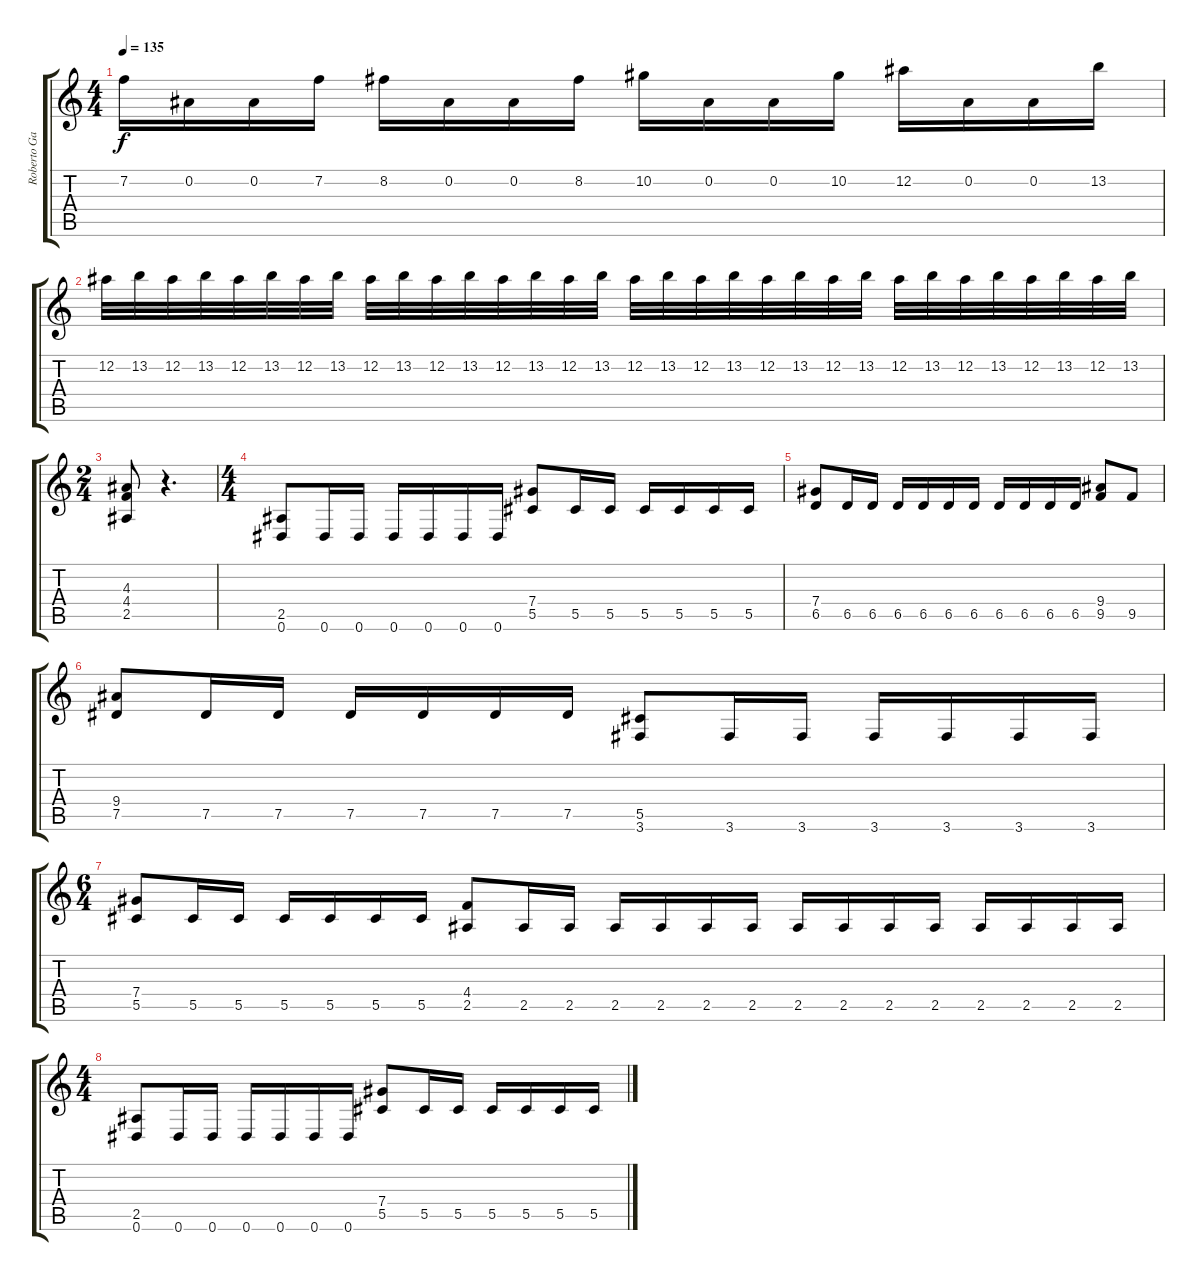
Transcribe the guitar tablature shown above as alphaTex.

\track ("Roberto García" "Roberto Ga") {instrument distortionguitar}
\staff {score tabs}
\tuning (Eb4 Bb3 Gb3 Db3 Ab2 Eb2) {hide}
\ts (4 4)
\tempo 135
\clef g2
\ks c
7.2.16{dy f} 0.2.16 0.2.16 7.2.16 8.2.16 0.2.16 0.2.16 8.2.16 10.2.16 0.2.16 0.2.16 10.2.16 12.2.16 0.2.16 0.2.16 13.2.16 |
12.2.32 13.2.32 12.2.32 13.2.32 12.2.32 13.2.32 12.2.32 13.2.32 12.2.32 13.2.32 12.2.32 13.2.32 12.2.32 13.2.32 12.2.32 13.2.32 12.2.32 13.2.32 12.2.32 13.2.32 12.2.32 13.2.32 12.2.32 13.2.32 12.2.32 13.2.32 12.2.32 13.2.32 12.2.32 13.2.32 12.2.32 13.2.32 |
\ts (2 4)
(4.3 4.4 2.5).8 r.4{d} |
\ts (4 4)
(2.5 0.6).8 0.6.16 0.6.16 0.6.16 0.6.16 0.6.16 0.6.16 (7.4 5.5).8 5.5.16 5.5.16 5.5.16 5.5.16 5.5.16 5.5.16 |
(7.4 6.5).8 6.5.16 6.5.16 6.5.16 6.5.16 6.5.16 6.5.16 6.5.16 6.5.16 6.5.16 6.5.16 (9.4 9.5).8 9.5.8 |
(9.4 7.5).8 7.5.16 7.5.16 7.5.16 7.5.16 7.5.16 7.5.16 (5.5 3.6).8 3.6.16 3.6.16 3.6.16 3.6.16 3.6.16 3.6.16 |
\ts (6 4)
(7.4 5.5).8 5.5.16 5.5.16 5.5.16 5.5.16 5.5.16 5.5.16 (4.4 2.5).8 2.5.16 2.5.16 2.5.16 2.5.16 2.5.16 2.5.16 2.5.16 2.5.16 2.5.16 2.5.16 2.5.16 2.5.16 2.5.16 2.5.16 |
\ts (4 4)
(2.5 0.6).8 0.6.16 0.6.16 0.6.16 0.6.16 0.6.16 0.6.16 (7.4 5.5).8 5.5.16 5.5.16 5.5.16 5.5.16 5.5.16 5.5.16
